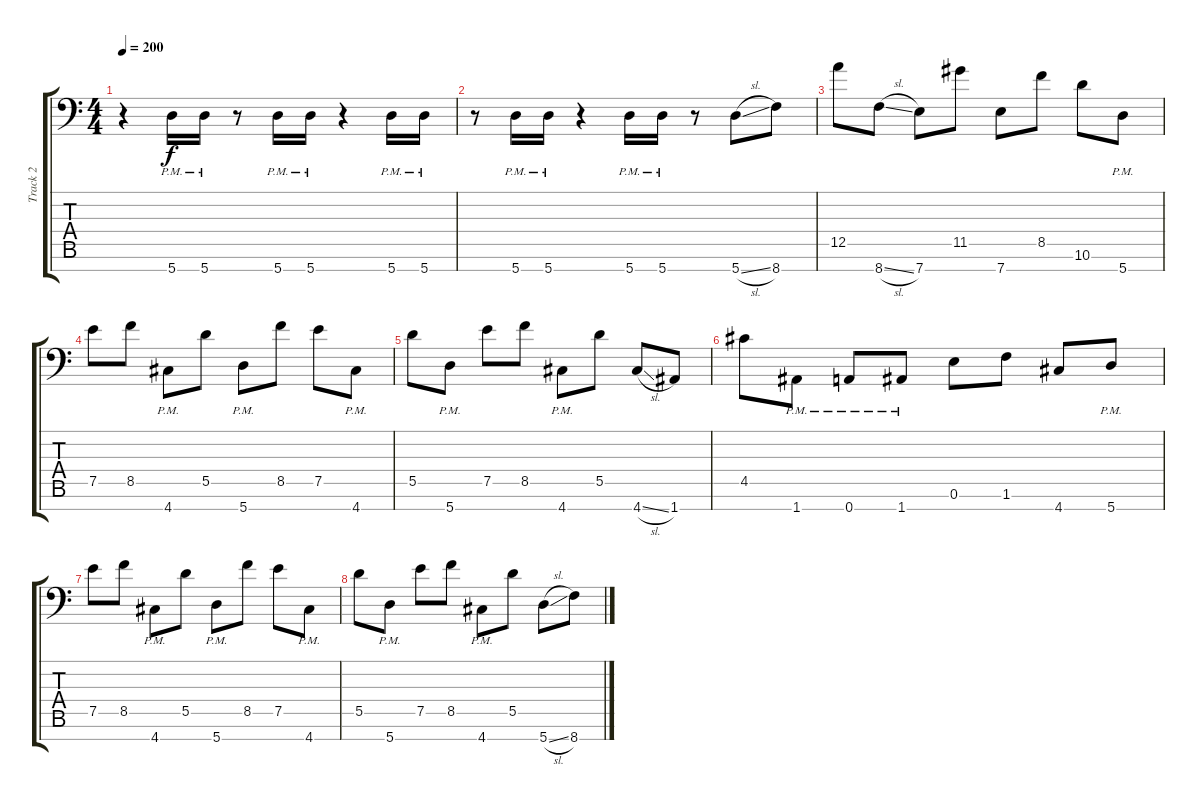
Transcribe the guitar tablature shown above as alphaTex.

\track ("Track 2" "Track 2") {instrument distortionguitar}
\staff {score tabs}
\tuning (E4 B3 G3 D3 A2 E2 A1) {hide}
\ts (4 4)
\tempo 200
\clef f4
\ks c
r.4{dy f} 5.7{pm}.16 5.7{pm}.16 r.8 5.7{pm}.16 5.7{pm}.16 r.4 5.7{pm}.16 5.7{pm}.16 |
r.8 5.7{pm}.16 5.7{pm}.16 r.4 5.7{pm}.16 5.7{pm}.16 r.8 5.7{sl}.8 8.7.8 |
12.5.8 8.7{sl}.8 7.7.8 11.5.8 7.7.8 8.5.8 10.6.8 5.7{pm}.8 |
7.5.8 8.5.8 4.7{pm}.8 5.5.8 5.7{pm}.8 8.5.8 7.5.8 4.7{pm}.8 |
5.5.8 5.7{pm}.8 7.5.8 8.5.8 4.7{pm}.8 5.5.8 4.7{sl}.8 1.7.8 |
4.5.8 1.7{pm}.8 0.7{pm}.8 1.7{pm}.8 0.6.8 1.6.8 4.7.8 5.7{pm}.8 |
7.5.8 8.5.8 4.7{pm}.8 5.5.8 5.7{pm}.8 8.5.8 7.5.8 4.7{pm}.8 |
5.5.8 5.7{pm}.8 7.5.8 8.5.8 4.7{pm}.8 5.5.8 5.7{sl}.8 8.7.8
